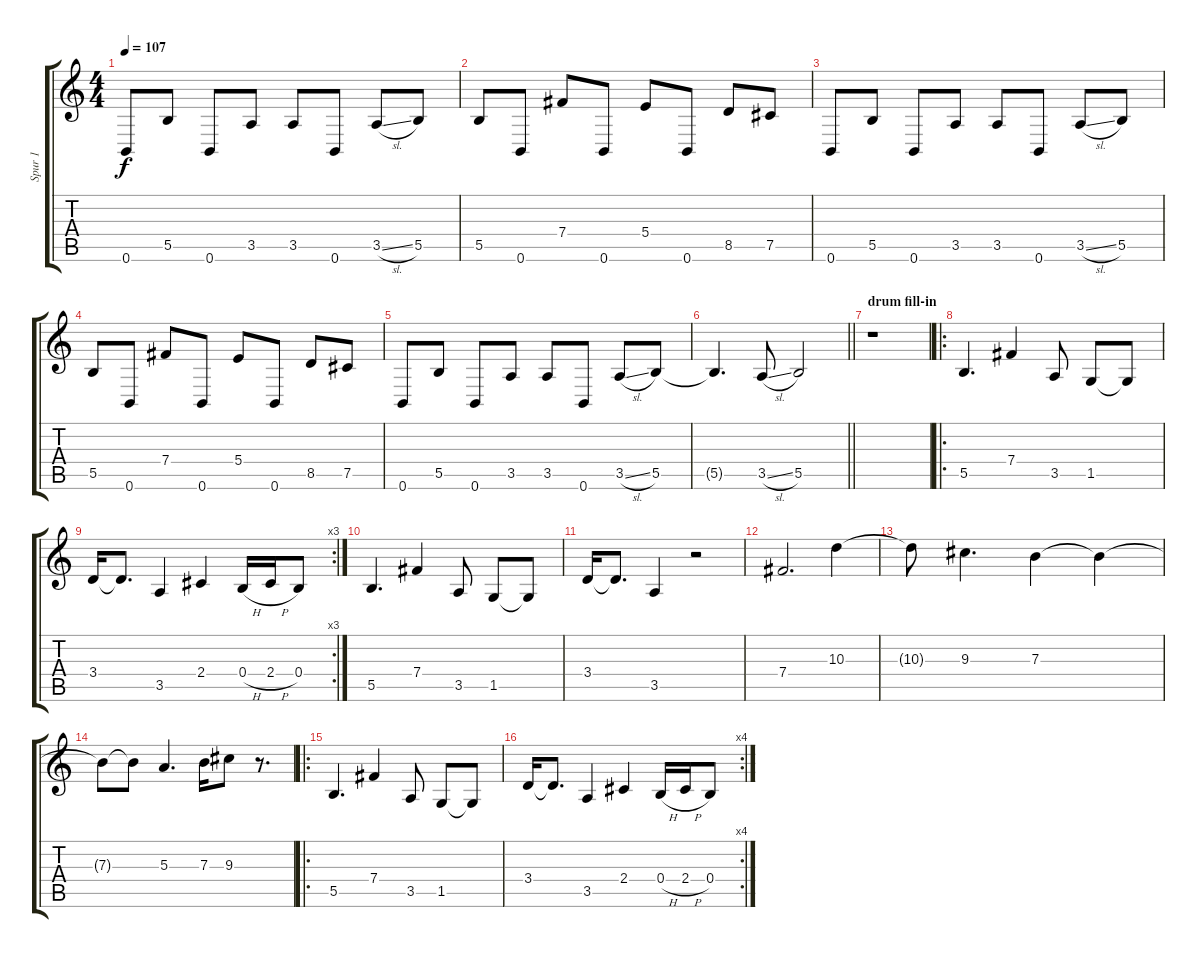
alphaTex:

\track ("Spur 1" "Spur 1") {instrument distortionguitar}
\staff {score tabs}
\tuning (Db4 Ab3 E3 B2 Gb2 B1) {hide}
\ts (4 4)
\tempo 107
\clef g2
\ks c
0.6.8{dy f} 5.5.8 0.6.8 3.5.8 3.5.8 0.6.8 3.5{sl}.8 5.5.8 |
5.5.8 0.6.8 7.4.8 0.6.8 5.4.8 0.6.8 8.5.8 7.5.8 |
0.6.8 5.5.8 0.6.8 3.5.8 3.5.8 0.6.8 3.5{sl}.8 5.5.8 |
5.5.8 0.6.8 7.4.8 0.6.8 5.4.8 0.6.8 8.5.8 7.5.8 |
0.6.8 5.5.8 0.6.8 3.5.8 3.5.8 0.6.8 3.5{sl}.8 5.5.8 |
\barLineRight lightlight
5.5{t}.4{d} 3.5{sl}.8 5.5.2 |
\section ("" "drum fill-in")
r.1 |
\ro
5.5.4{d} 7.4.4 3.5.8 1.5.8 1.5{t}.8 |
\rc 3
3.4.16 3.4{t}.8{d} 3.5.4 2.4.4 0.4{h}.16 2.4{h}.16 0.4.8 |
5.5.4{d} 7.4.4 3.5.8 1.5.8 1.5{t}.8 |
3.4.16 3.4{t}.8{d} 3.5.4 r.2 |
7.4.2{d} 10.3.4 |
10.3{t}.8 9.3.4{d} 7.3.4 7.3{t}.4 |
7.3{t}.8 7.3{t}.8 5.3.4{d} 7.3.16 9.3.8 r.8{d} |
\ro
5.5.4{d} 7.4.4 3.5.8 1.5.8 1.5{t}.8 |
\rc 4
3.4.16 3.4{t}.8{d} 3.5.4 2.4.4 0.4{h}.16 2.4{h}.16 0.4.8
